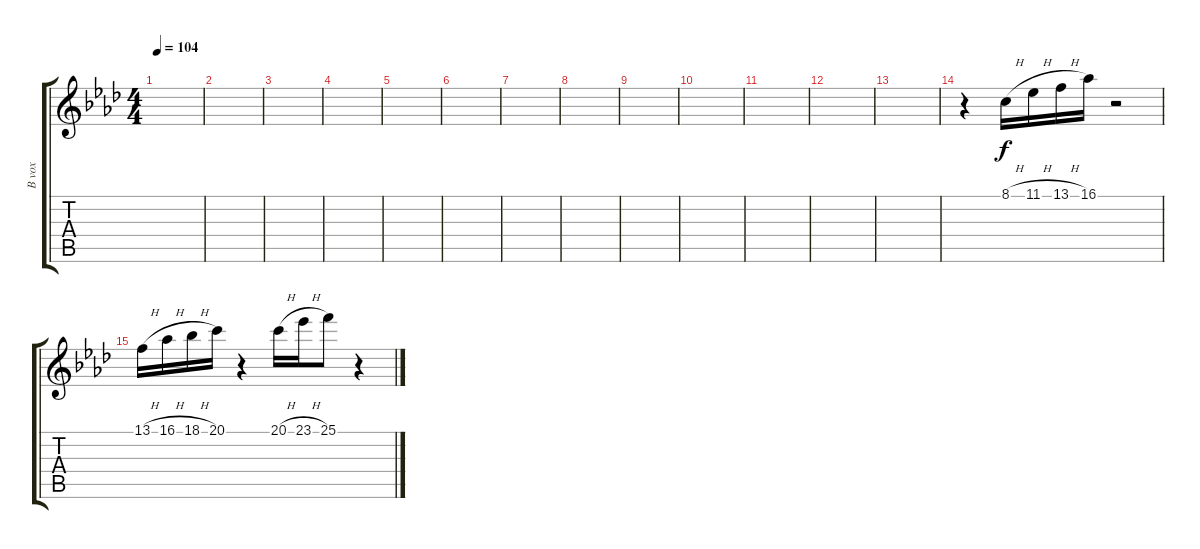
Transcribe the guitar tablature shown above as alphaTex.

\track ("B vox" "B vox") {instrument synthvoice}
\staff {score tabs}
\tuning (E4 B3 G3 D3 A2 E2) {hide}
\ts (4 4)
\tempo 104
\clef g2
\ks ab
|
|
|
|
|
|
|
|
|
|
|
|
|
r.4 8.1{h}.16{volume 15} 11.1{h}.16 13.1{h}.16 16.1.16 r.2 |
13.1{h}.16 16.1{h}.16 18.1{h}.16 20.1.16 r.4 20.1{h}.16 23.1{h}.16 25.1.8 r.4
